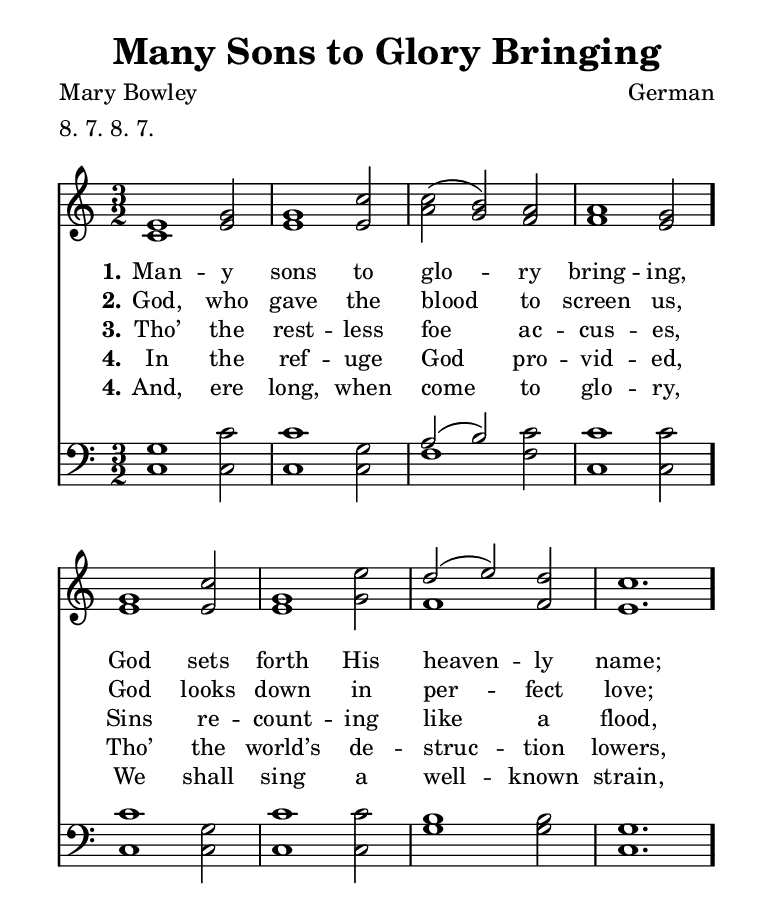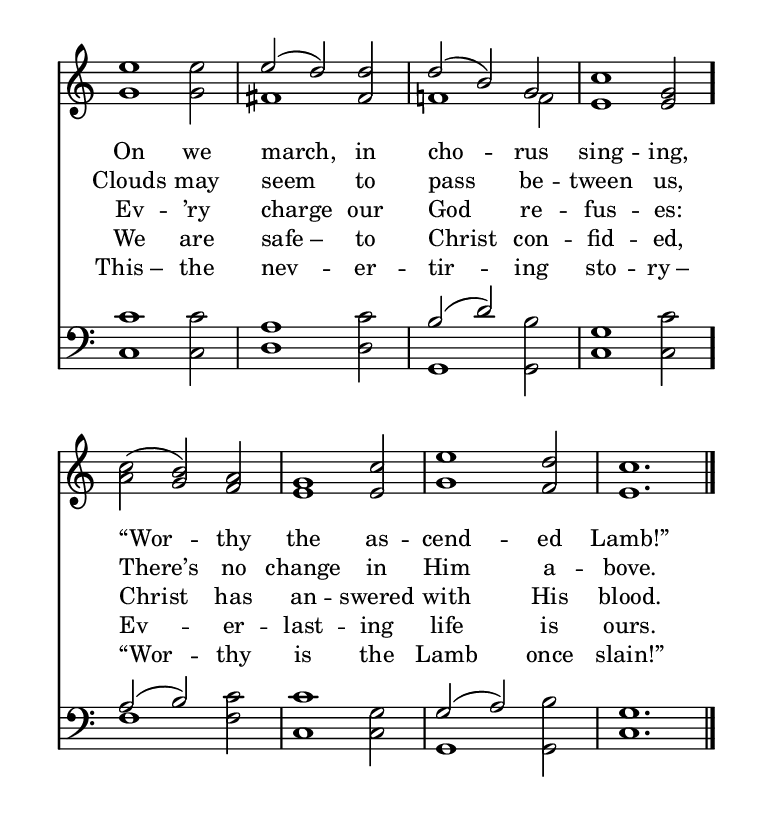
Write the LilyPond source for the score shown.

\include "common/global.ily"
\paper {
  \include "common/paper.ily"
  ragged-bottom = ##t
  systems-per-page = #(cond (is-eogsized 1) (#t #f))
}

\header{
  hymnnumber = "258"
  title = "Many Sons to Glory Bringing"
  tunename = "Rhineland"
  meter = "8. 7. 8. 7."
  poet = "Mary Bowley"
  composer = "German"
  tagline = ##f
}

global = {
  \include "common/overrides.ily"
  \override Staff.TimeSignature.style = #'numbered
  \time 3/2
  \override Score.MetronomeMark.transparent = ##t % hide all fermata changes too
  \tempo 2=80
  \key c \major
  \autoBeamOff
}

notesSoprano = {
\global
\relative c' {

  e1 g2 | g1 c2 | c( b) a | a1 g2 |
  g1 c2 | g1 e'2 | d( e) d | c1. |
  e1 e2 | e( d) d | d( b) g | c1 g2 |
  c2( b) a | g1 c2 | e1 d2 | c1. |

  \bar "|."

}
}

notesAlto = {
\global
\relative e' {

  c1 e2 | e1 e2 | a( g) f | f1 e2 |
  e1 e2 | e1 g2 | f1 f2 | e1. |
  g1 g2 | fis1 fis2 | f!1 f2 | e1 e2 |
  a2( g) f | e1 e2 | g1 f2 | e1. |

}
}

notesTenor = {
\global
\relative a {

  g1 c2 | c1 g2 | a( b) c | c1 c2 |
  c1 g2 | c1 c2 | b1 b2 | g1. |
  c1 c2 | a1 c2 | b( d) b | g1 c2 |
  a2( b) c | c1 g2 | g( a) b | g1. |

}
}

notesBass = {
\global
\relative f {

  c1 c2 | c1 c2 | f1 f2 | c1 c2 |
  c1 c2 | c1 c2 | g'1 g2 | c,1. |
  c1 c2 | d1 d2 | g,1 g2 | c1 c2 |
  f1 f2 | c1 c2 | g1 g2 | c1. |

}
}

wordsA = \lyricmode {
\set stanza = "1."

Man -- y sons to glo -- ry bring -- ing, \bar "."
God sets forth His heaven -- ly name; \bar "."
On we march, in cho -- rus sing -- ing, \bar "."
“Wor -- thy the as -- cend -- ed Lamb!” \bar "."

}

wordsB = \lyricmode {
\set stanza = "2."

God, who gave the blood to screen us,
God looks down in per -- fect love;
Clouds may seem to pass be -- tween us,
There’s no change in Him a -- bove.

}

wordsC = \lyricmode {
\set stanza = "3."

Tho’ the rest -- less foe ac -- cus -- es, % original has "ac -- cus -- ses"
Sins re -- count -- ing like a flood,
Ev -- ’ry charge our God re -- fus -- es:
Christ has an -- swered with His blood.

}

wordsD = \lyricmode {
\set stanza = "4."

In the ref -- uge God pro -- vid -- ed,
Tho’ the world’s de -- struc -- tion lowers,
We are safe_– to Christ con -- fid -- ed,
Ev -- er -- last -- ing life is ours.

}

wordsE = \lyricmode {
\set stanza = "4."

And, ere long, when come to glo -- ry,
We shall sing a well -- known strain,
This_– the nev -- er -- tir -- ing sto -- ry_–
“Wor -- thy is the Lamb once slain!”

}

\score {
  \context ChoirStaff <<
    \context Staff = upper <<
      \set Staff.autoBeaming = ##f
      \set ChoirStaff.systemStartDelimiter = #'SystemStartBar
      \set ChoirStaff.printPartCombineTexts = ##f
      \partcombine #'(2 . 11) \notesSoprano \notesAlto
      \context NullVoice = sopranos { \voiceOne << \notesSoprano >> }
      \context Lyrics = one   \lyricsto sopranos \wordsA
      \context Lyrics = two   \lyricsto sopranos \wordsB
      \context Lyrics = three \lyricsto sopranos \wordsC
      \context Lyrics = four  \lyricsto sopranos \wordsD
      \context Lyrics = five  \lyricsto sopranos \wordsE
    >>
    \context Staff = men <<
      \set Staff.autoBeaming = ##f
      \clef bass
      \set ChoirStaff.printPartCombineTexts = ##f
      \partcombine #'(2 . 11) \notesTenor \notesBass
    >>
  >>
  \layout {
    \include "common/layout.ily"
  }
  #(cond ((ly:get-option 'eog-midi-permitted) #{ \midi{
    \include "common/midi.ily"
  } #}))
}

\version "2.19.49"  % necessary for upgrading to future LilyPond versions.

% vi:set et ts=2 sw=2 ai nocindent syntax=lilypond:
